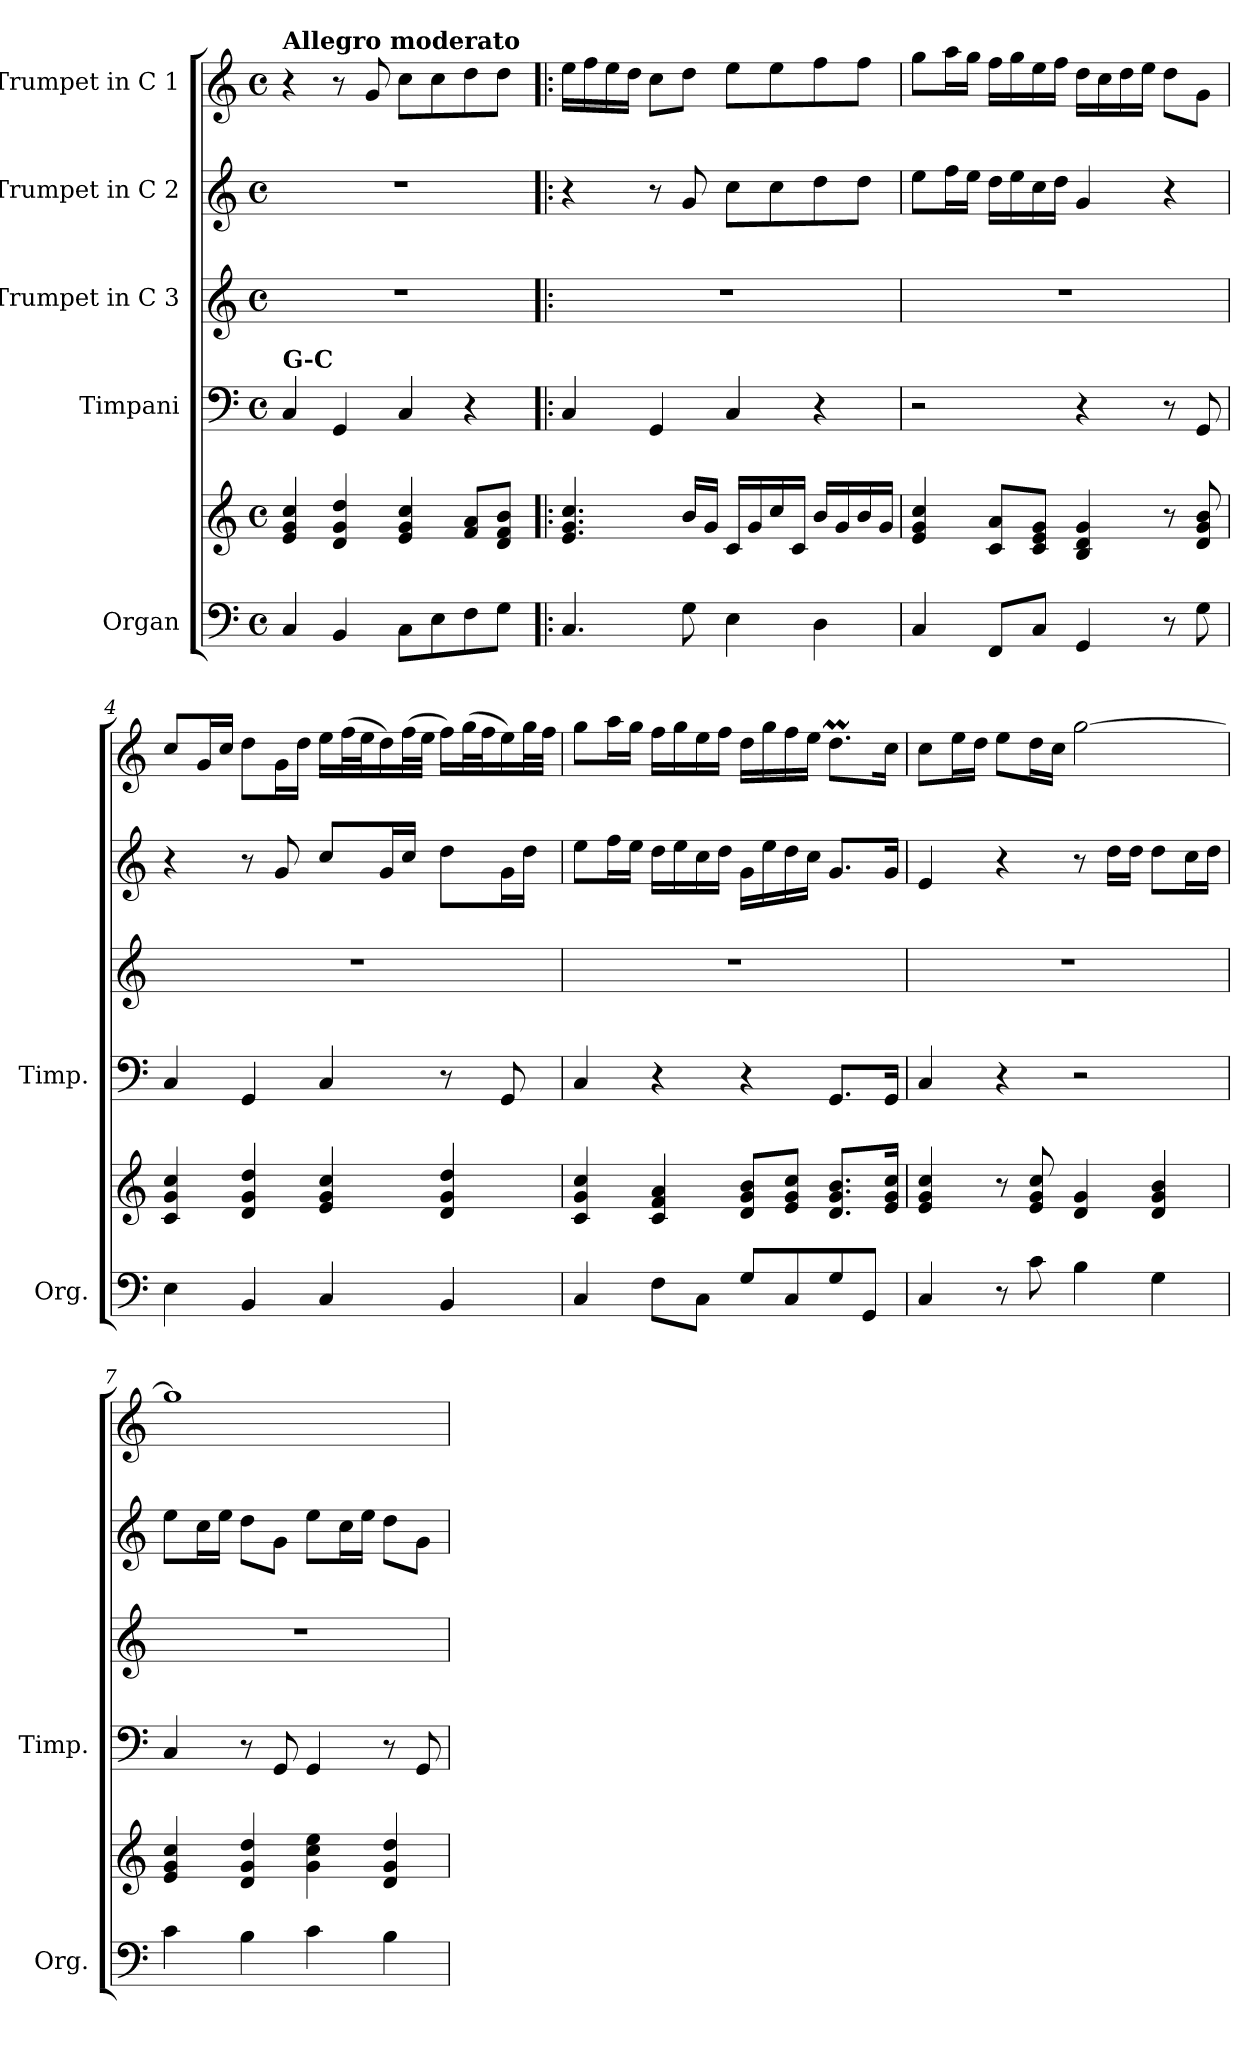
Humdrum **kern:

**kern	**kern	**kern	**kern	**kern	**kern
*part5	*part5	*part4	*part3	*part2	*part1
*staff6	*staff5	*staff4	*staff3	*staff2	*staff1
*I"Organ	*	*I"Timpani	*I"Trumpet in C 3	*I"Trumpet in C 2	*I"Trumpet in C 1
*I'Org.	*	*I'Timp.	*	*	*
*clefF4	*clefG2	*clefF4	*clefG2	*clefG2	*clefG2
*k[]	*k[]	*k[]	*k[]	*k[]	*k[]
*M4/4	*M4/4	*M4/4	*M4/4	*M4/4	*M4/4
*met(c)	*met(c)	*met(c)	*met(c)	*met(c)	*met(c)
*MM90	*MM90	*MM90	*MM90	*MM90	*MM90
=1	=1	=1	=1	=1	=1
!	!	!	!	!	!LO:TX:a:B:t=Allegro moderato
!	!	!LO:TX:a:B:t=G-C	!	!	!
4C/	4e/ 4g/ 4cc/	4C/	1r	1r	4r
4BB/	4d/ 4g/ 4dd/	4GG/	.	.	8r
.	.	.	.	.	8g/
8C\L	4e/ 4g/ 4cc/	4C/	.	.	8cc\L
8E\	.	.	.	.	8cc\
8F\	8f/ 8a/L	4r	.	.	8dd\
8G\J	8d/ 8f/ 8b/J	.	.	.	8dd\J
=2!|:	=2!|:	=2!|:	=2!|:	=2!|:	=2!|:
4.C/	4.e/ 4.g/ 4.cc/	4C/	1r	4r	16ee\LL
.	.	.	.	.	16ff\
.	.	.	.	.	16ee\
.	.	.	.	.	16dd\JJ
.	.	4GG/	.	8r	8cc\L
8G\	16b/LL	.	.	8g/	8dd\J
.	16g/JJ	.	.	.	.
4E\	16c/LL	4C/	.	8cc\L	8ee\L
.	16g/	.	.	.	.
.	16cc/	.	.	8cc\	8ee\
.	16c/JJ	.	.	.	.
4D\	16b/LL	4r	.	8dd\	8ff\
.	16g/	.	.	.	.
.	16b/	.	.	8dd\J	8ff\J
.	16g/JJ	.	.	.	.
=3	=3	=3	=3	=3	=3
4C/	4e/ 4g/ 4cc/	2r	1r	8ee\L	8gg\L
.	.	.	.	16ff\L	16aa\L
.	.	.	.	16ee\JJ	16gg\JJ
8FF/L	8c/ 8a/L	.	.	16dd\LL	16ff\LL
.	.	.	.	16ee\	16gg\
8C/J	8c/ 8e/ 8g/J	.	.	16cc\	16ee\
.	.	.	.	16dd\JJ	16ff\JJ
4GG/	4B/ 4d/ 4g/	4r	.	4g/	16dd\LL
.	.	.	.	.	16cc\
.	.	.	.	.	16dd\
.	.	.	.	.	16ee\JJ
8r	8r	8r	.	4r	8dd\L
8G\	8d/ 8g/ 8b/	8GG/	.	.	8g\J
!!LO:LB:g=z
=4	=4	=4	=4	=4	=4
4E\	4c/ 4g/ 4cc/	4C/	1r	4r	8cc/L
.	.	.	.	.	16g/L
.	.	.	.	.	16cc/JJ
4BB/	4d/ 4g/ 4dd/	4GG/	.	8r	8dd\L
.	.	.	.	8g/	16g\L
.	.	.	.	.	16dd\JJ
4C/	4e/ 4g/ 4cc/	4C/	.	8cc/L	16ee\LL
.	.	.	.	.	(>32ff\L
.	.	.	.	.	32ee\J
.	.	.	.	16g/L	16dd\)
.	.	.	.	16cc/JJ	(>32ff\L
.	.	.	.	.	32ee\JJJ
4BB/	4d/ 4g/ 4dd/	8r	.	8dd\L	16ff\LL)
.	.	.	.	.	(>32gg\L
.	.	.	.	.	32ff\J
.	.	8GG/	.	16g\L	16ee\)
.	.	.	.	16dd\JJ	32gg\L
.	.	.	.	.	32ff\JJJ
=5	=5	=5	=5	=5	=5
4C/	4c/ 4g/ 4cc/	4C/	1r	8ee\L	8gg\L
.	.	.	.	16ff\L	16aa\L
.	.	.	.	16ee\JJ	16gg\JJ
8F\L	4c/ 4f/ 4a/	4r	.	16dd\LL	16ff\LL
.	.	.	.	16ee\	16gg\
8C\J	.	.	.	16cc\	16ee\
.	.	.	.	16dd\JJ	16ff\JJ
8G/L	8d/ 8g/ 8b/L	4r	.	16g\LL	16dd\LL
.	.	.	.	16ee\	16gg\
8C/	8e/ 8g/ 8cc/J	.	.	16dd\	16ff\
.	.	.	.	16cc\JJ	16ee\JJ
8G/	8.d/ 8.g/ 8.b/L	8.GG/L	.	8.g/L	8.ddM\L
8GG/J	.	.	.	.	.
.	16e/ 16g/ 16cc/Jk	16GG/Jk	.	16g/Jk	16cc\Jk
=6	=6	=6	=6	=6	=6
4C/	4e/ 4g/ 4cc/	4C/	1r	4e/	8cc\L
.	.	.	.	.	16ee\L
.	.	.	.	.	16dd\JJ
8r	8r	4r	.	4r	8ee\L
8c\	8e/ 8g/ 8cc/	.	.	.	16dd\L
.	.	.	.	.	16cc\JJ
4B\	4d/ 4g/	2r	.	8r	[2gg\
.	.	.	.	16dd\LL	.
.	.	.	.	16dd\JJ	.
4G\	4d/ 4g/ 4b/	.	.	8dd\L	.
.	.	.	.	16cc\L	.
.	.	.	.	16dd\JJ	.
!!LO:PB:g=z
=7	=7	=7	=7	=7	=7
4c\	4e/ 4g/ 4cc/	4C/	1r	8ee\L	1gg]
.	.	.	.	16cc\L	.
.	.	.	.	16ee\JJ	.
4B\	4d/ 4g/ 4dd/	8r	.	8dd\L	.
.	.	8GG/	.	8g\J	.
4c\	4g\ 4cc\ 4ee\	4GG/	.	8ee\L	.
.	.	.	.	16cc\L	.
.	.	.	.	16ee\JJ	.
4B\	4d/ 4g/ 4dd/	8r	.	8dd\L	.
.	.	8GG/	.	8g\J	.
=	=	=	=	=	=
*-	*-	*-	*-	*-	*-
